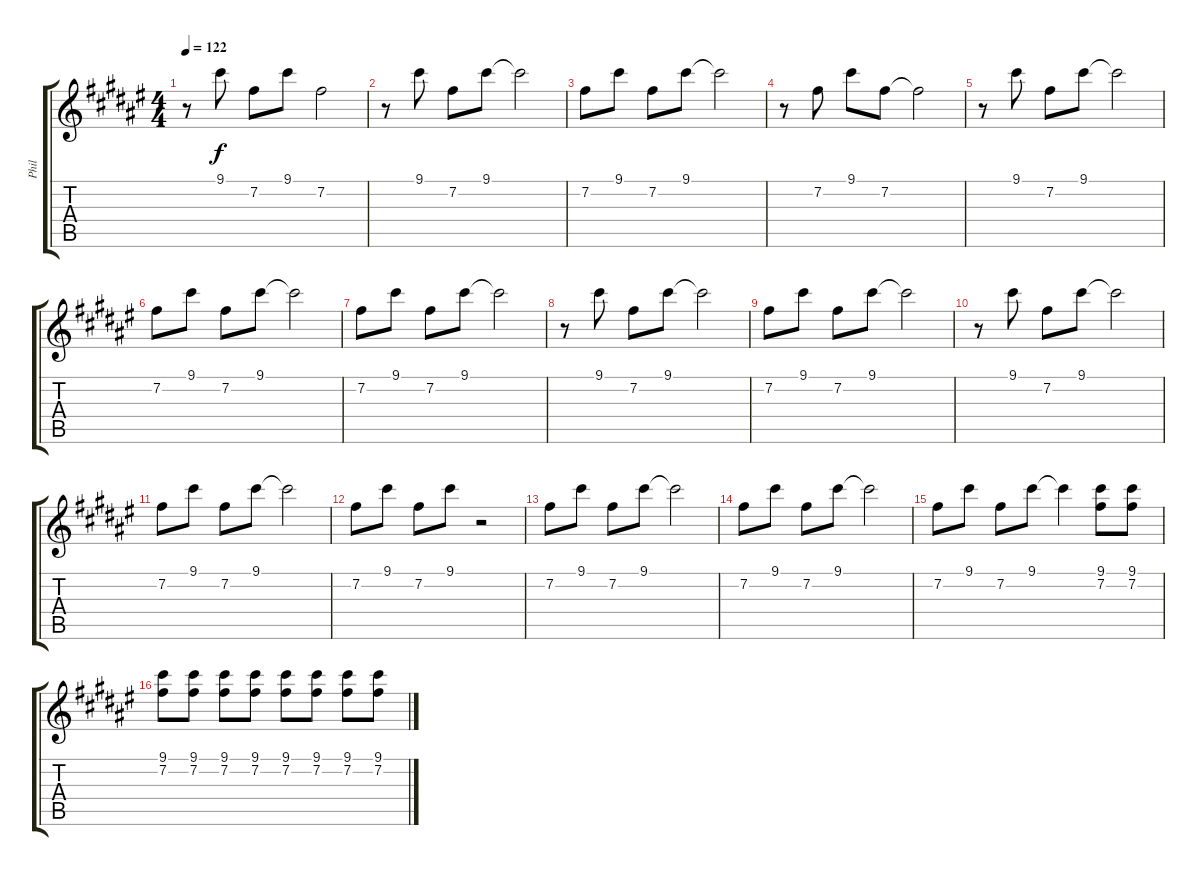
\track ("Phil" "Phil") {instrument distortionguitar}
\staff {score tabs}
\tuning (E4 B3 G3 D3 A2 E2) {hide}
\ts (4 4)
\tempo 122
\clef g2
\ks f#
r.8{dy f} 9.1.8 7.2.8 9.1.8 7.2.2 |
r.8 9.1.8 7.2.8 9.1.8 9.1{t}.2 |
7.2.8 9.1.8 7.2.8 9.1.8 9.1{t}.2 |
r.8 7.2.8 9.1.8 7.2.8 7.2{t}.2 |
r.8 9.1.8 7.2.8 9.1.8 9.1{t}.2 |
7.2.8 9.1.8 7.2.8 9.1.8 9.1{t}.2 |
7.2.8 9.1.8 7.2.8 9.1.8 9.1{t}.2 |
r.8 9.1.8 7.2.8 9.1.8 9.1{t}.2 |
7.2.8 9.1.8 7.2.8 9.1.8 9.1{t}.2 |
r.8 9.1.8 7.2.8 9.1.8 9.1{t}.2 |
7.2.8 9.1.8 7.2.8 9.1.8 9.1{t}.2 |
7.2.8 9.1.8 7.2.8 9.1.8 r.2 |
7.2.8 9.1.8 7.2.8 9.1.8 9.1{t}.2 |
7.2.8 9.1.8 7.2.8 9.1.8 9.1{t}.2 |
7.2.8 9.1.8 7.2.8 9.1.8 9.1{t}.4 (9.1 7.2).8 (9.1 7.2).8 |
(9.1 7.2).8 (9.1 7.2).8 (9.1 7.2).8 (9.1 7.2).8 (9.1 7.2).8 (9.1 7.2).8 (9.1 7.2).8 (9.1 7.2).8
